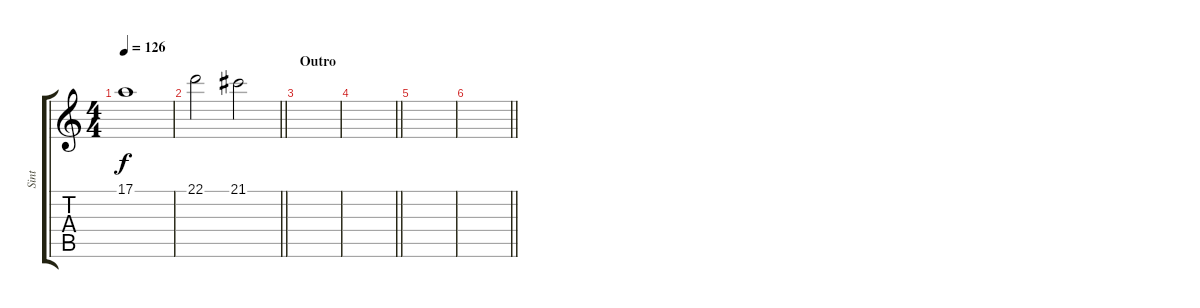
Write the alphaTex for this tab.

\track ("Sint" "Sint") {instrument tremolostrings}
\staff {score tabs}
\tuning (E4 B3 G3 D3 A2 E2) {hide}
\ts (4 4)
\tempo 126
\clef g2
\ks c
17.1.1{dy f} |
\barLineRight lightlight
22.1.2 21.1.2 |
\section ("" "Outro")
|
\barLineRight lightlight
|
|
\barLineRight lightlight
